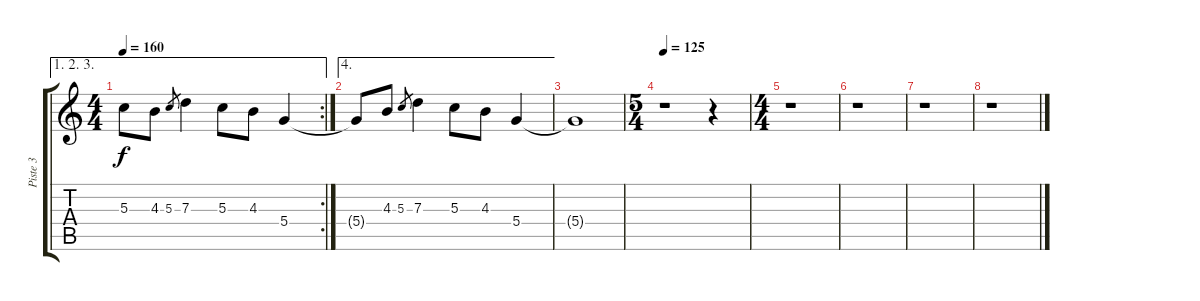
\track ("Piste 3" "Piste 3") {instrument distortionguitar}
\staff {score tabs}
\tuning (E4 B3 G3 D3 A2 E2) {hide}
\ae (1 2 3)
\rc 2
\ts (4 4)
\tempo 160
\clef g2
\ks c
5.3{t}.8{dy f} 4.3.8 5.3.8{gr} 7.3.4 5.3.8 4.3.8 5.4.4 |
\ae 4
5.4{t}.8 4.3.8 5.3.8{gr} 7.3.4 5.3.8 4.3.8 5.4.4 |
5.4{t}.1 |
\ts (5 4)
\tempo 125
r.1 r.4 |
\ts (4 4)
r.1 |
r.1 |
r.1 |
r.1
